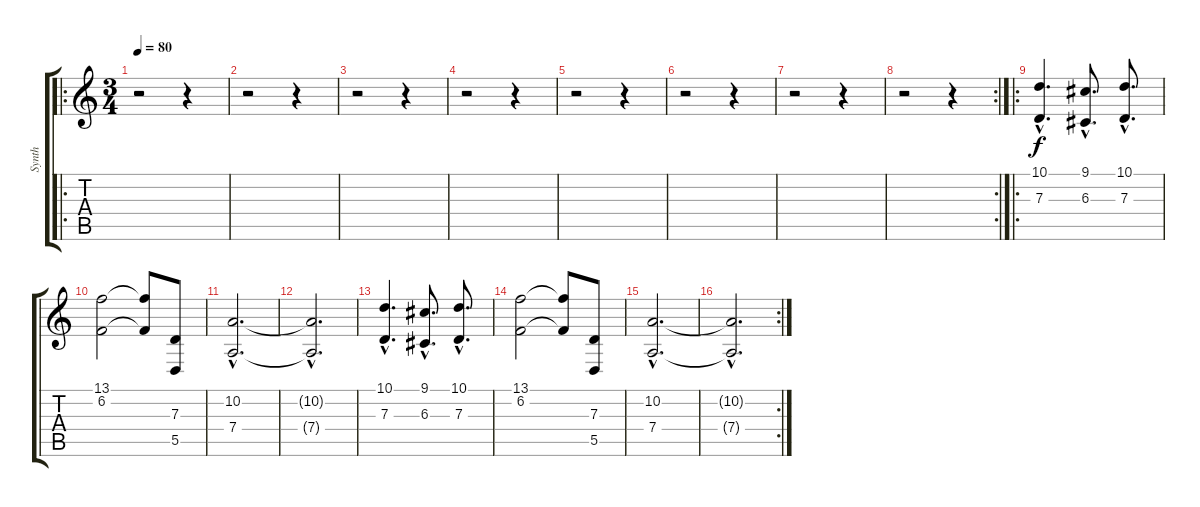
\track ("Synth" "Synth") {instrument stringensemble1}
\staff {score tabs}
\tuning (E4 B3 G3 D3 A2 E2) {hide}
\ro
\ts (3 4)
\tempo 80
\clef g2
\ks c
r.2{dy f} r.4 |
r.2 r.4 |
r.2 r.4 |
r.2 r.4 |
r.2 r.4 |
r.2 r.4 |
r.2 r.4 |
\rc 2
r.2 r.4 |
\ro
(10.1{hac} 7.3{hac}).4{d} (9.1{hac} 6.3{hac}).8{d} (10.1{hac} 7.3{hac}).8{d} |
(13.1 6.2).2 (13.1{t} 6.2{t}).8 (7.3 5.5).8 |
(10.2{hac} 7.4{hac}).2{d} |
(10.2{hac t} 7.4{hac t}).2{d} |
(10.1{hac} 7.3{hac}).4{d} (9.1{hac} 6.3{hac}).8{d} (10.1{hac} 7.3{hac}).8{d} |
(13.1 6.2).2 (13.1{t} 6.2{t}).8 (7.3 5.5).8 |
(10.2{hac} 7.4{hac}).2{d} |
\rc 2
(10.2{hac t} 7.4{hac t}).2{d}
